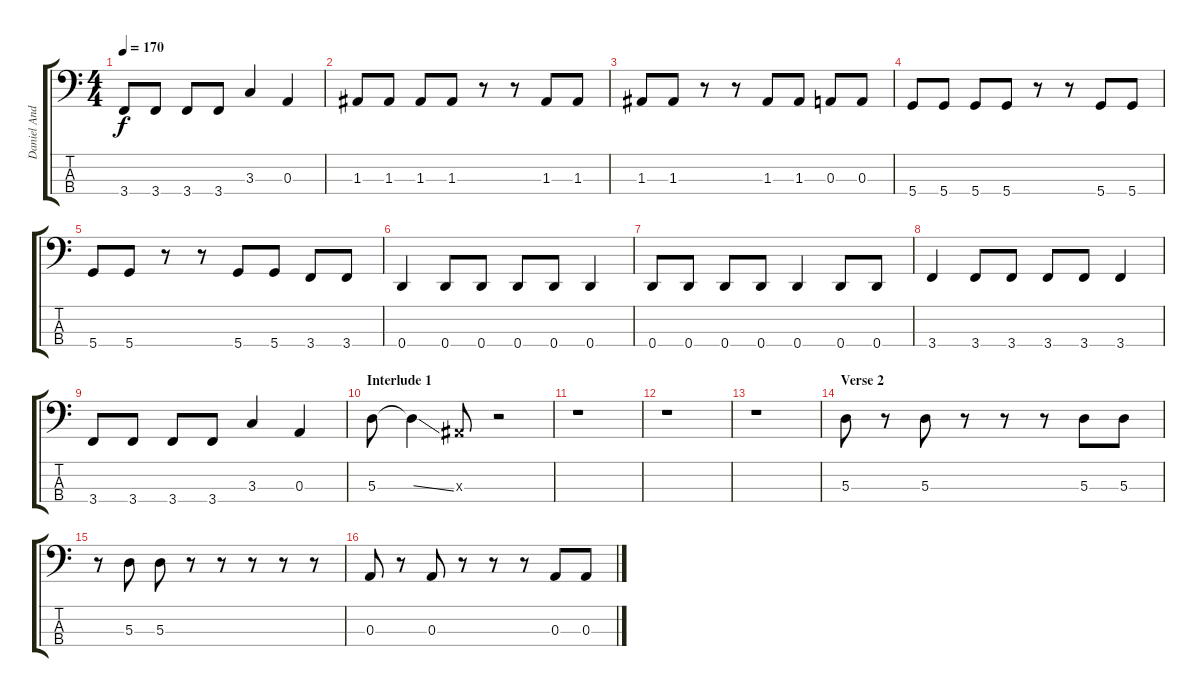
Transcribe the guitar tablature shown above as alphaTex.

\track ("Daniel Anderson" "Daniel And") {instrument electricbassfinger}
\staff {score tabs}
\tuning (G2 D2 A1 D1) {hide}
\ts (4 4)
\tempo 170
\clef f4
\ks c
3.4.8{dy f} 3.4.8 3.4.8 3.4.8 3.3.4 0.3.4 |
1.3.8 1.3.8 1.3.8 1.3.8 r.8 r.8 1.3.8 1.3.8 |
1.3.8 1.3.8 r.8 r.8 1.3.8 1.3.8 0.3.8 0.3.8 |
5.4.8 5.4.8 5.4.8 5.4.8 r.8 r.8 5.4.8 5.4.8 |
5.4.8 5.4.8 r.8 r.8 5.4.8 5.4.8 3.4.8 3.4.8 |
0.4.4 0.4.8 0.4.8 0.4.8 0.4.8 0.4.4 |
0.4.8 0.4.8 0.4.8 0.4.8 0.4.4 0.4.8 0.4.8 |
3.4.4 3.4.8 3.4.8 3.4.8 3.4.8 3.4.4 |
3.4.8 3.4.8 3.4.8 3.4.8 3.3.4 0.3.4 |
\section ("" "Interlude 1")
5.3.8 5.3{ss t}.4 1.3{x}.8 r.2 |
r.1 |
r.1 |
r.1 |
\section ("" "Verse 2")
5.3.8 r.8 5.3.8 r.8 r.8 r.8 5.3.8 5.3.8 |
r.8 5.3.8 5.3.8 r.8 r.8 r.8 r.8 r.8 |
0.3.8 r.8 0.3.8 r.8 r.8 r.8 0.3.8 0.3.8
